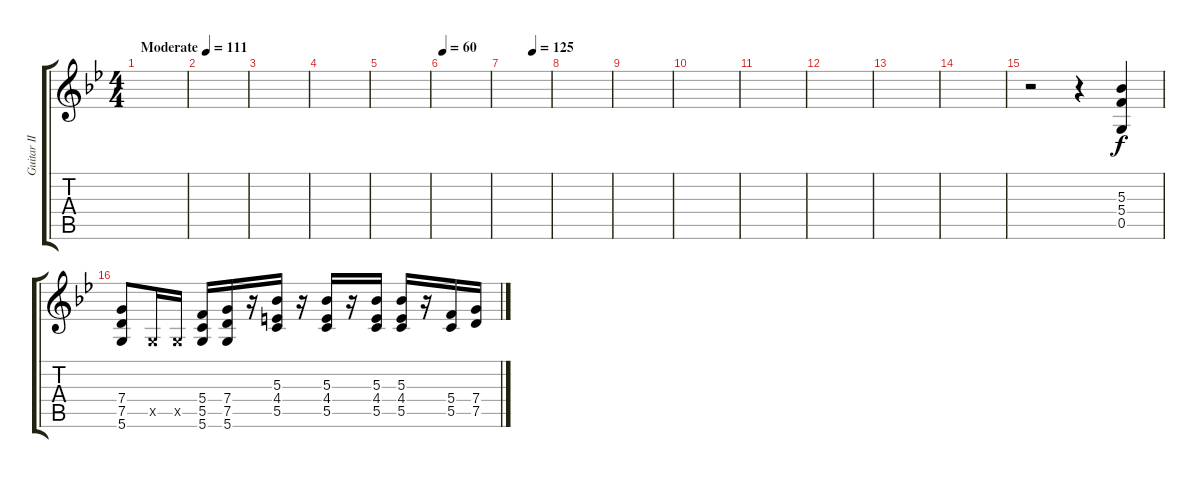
\track ("Guitar II" "Guitar II") {instrument acousticguitarsteel}
\staff {score tabs}
\tuning (D4 A3 F3 C3 G2 D2) {hide}
\ts (4 4)
\tempo (111 "Moderate")
\clef g2
\ks bb
|
|
|
|
|
\tempo 60
|
\tempo (125 0.625)
|
|
|
|
|
|
|
|
r.2 r.4 (5.3 5.4 0.5).4 |
(7.4 7.5 5.6).8 0.5{x}.16 0.5{x}.16 (5.4 5.5 5.6).16 (7.4 7.5 5.6).16 r.16 (5.3 4.4 5.5).16 r.16 (5.3 4.4 5.5).16 r.16 (5.3 4.4 5.5).16 (5.3 4.4 5.5).16 r.16 (5.4 5.5).16 (7.4 7.5).16
